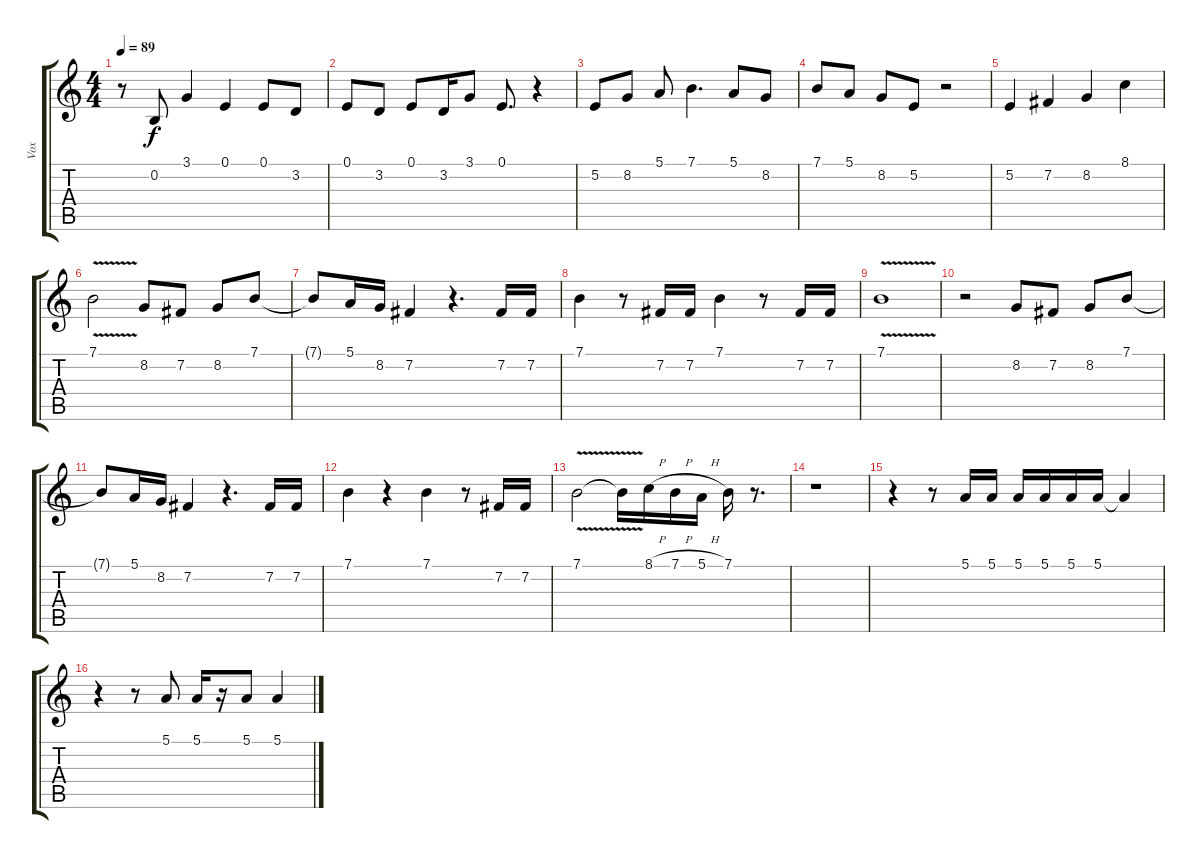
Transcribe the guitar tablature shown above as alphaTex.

\track ("Vox" "Vox") {instrument frenchhorn}
\staff {score tabs}
\tuning (E4 B3 G3 D3 A2 E2) {hide}
\ts (4 4)
\tempo 89
\clef g2
\ks c
r.8{dy f} 0.2.8 3.1.4 0.1.4 0.1.8 3.2.8 |
0.1.8 3.2.8 0.1.8 3.2.16 3.1.8 0.1.8{d} r.4 |
5.2.8 8.2.8 5.1.8 7.1.4{d} 5.1.8 8.2.8 |
7.1.8 5.1.8 8.2.8 5.2.8 r.2 |
5.2.4 7.2.4 8.2.4 8.1.4 |
7.1{v}.2 8.2.8 7.2.8 8.2.8 7.1.8 |
7.1{t}.8 5.1.16 8.2.16 7.2.4 r.4{d} 7.2.16 7.2.16 |
7.1.4 r.8 7.2.16 7.2.16 7.1.4 r.8 7.2.16 7.2.16 |
7.1{v}.1 |
r.2 8.2.8 7.2.8 8.2.8 7.1.8 |
7.1{t}.8 5.1.16 8.2.16 7.2.4 r.4{d} 7.2.16 7.2.16 |
7.1.4 r.4 7.1.4 r.8 7.2.16 7.2.16 |
7.1{v}.2 7.1{t}.16 8.1{h}.16 7.1{h}.16 5.1{h}.16 7.1.16 r.8{d} |
r.1 |
r.4 r.8 5.1.16 5.1.16 5.1.16 5.1.16 5.1.16 5.1.16 5.1{t}.4 |
r.4 r.8 5.1.8 5.1.16 r.16 5.1.8 5.1.4
